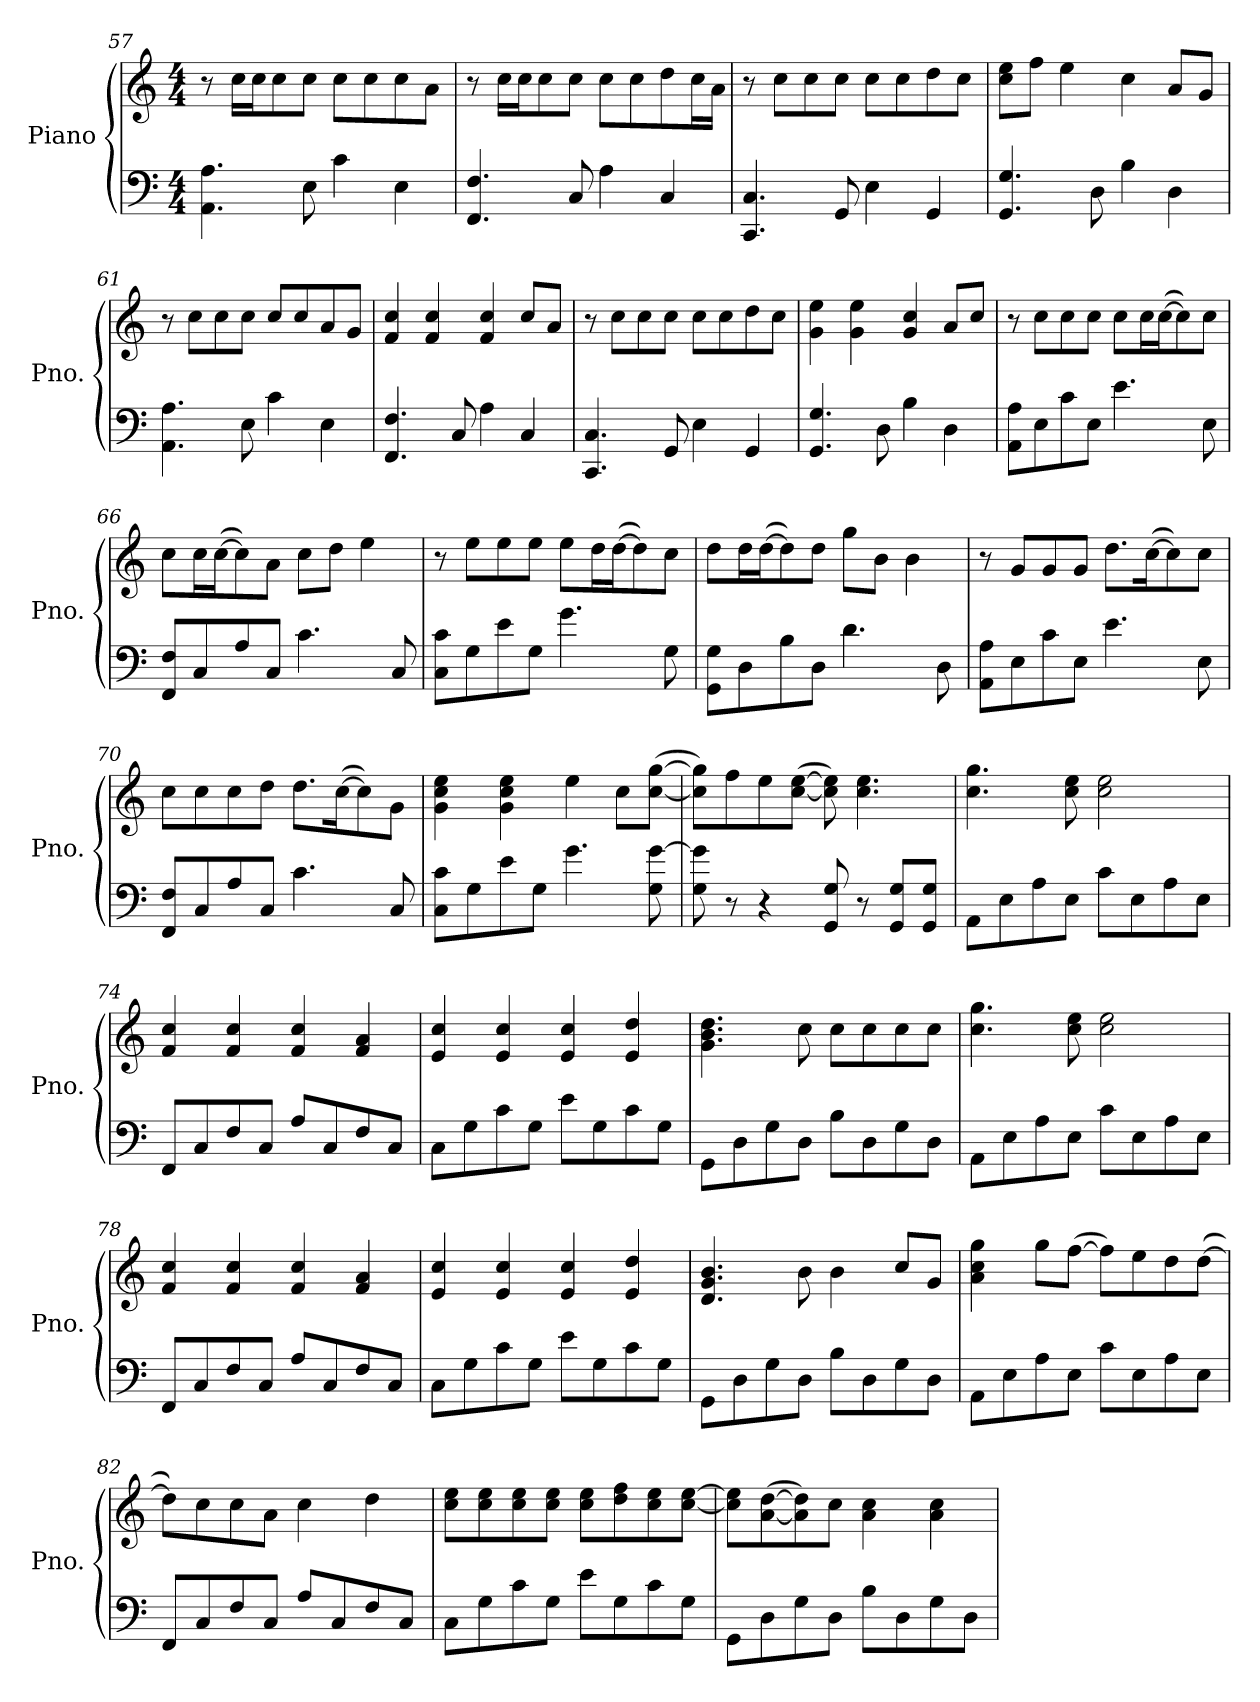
**kern	**kern
*part1	*part1
*staff2	*staff1
*I"Piano	*
*I'Pno.	*
*clefF4	*clefG2
*k[]	*k[]
*C:	*C:
*M4/4	*M4/4
=57	=57
4.AA\ 4.A\	8r
.	16cc\LL
.	16cc\J
.	8cc\
8E\	8cc\J
4c\	8cc\L
.	8cc\
4E\	8cc\
.	8a\J
=58	=58
4.FF/ 4.F/	8r
.	16cc\LL
.	16cc\J
.	8cc\
8C/	8cc\J
4A\	8cc\L
.	8cc\
4C/	8dd\
.	16cc\L
.	16a\JJ
!!LO:LB:g=z
=59	=59
4.CC/ 4.C/	8r
.	8cc\L
.	8cc\
8GG/	8cc\J
4E\	8cc\L
.	8cc\
4GG/	8dd\
.	8cc\J
=60	=60
4.GG/ 4.G/	8cc\ 8ee\L
.	8ff\J
.	4ee\
8D\	.
4B\	4cc\
4D\	8a/L
.	8g/J
=61	=61
4.AA\ 4.A\	8r
.	8cc\L
.	8cc\
8E\	8cc\J
4c\	8cc/L
.	8cc/
4E\	8a/
.	8g/J
=62	=62
4.FF/ 4.F/	4f/ 4cc/
.	4f/ 4cc/
8C/	.
4A\	4f/ 4cc/
4C/	8cc/L
.	8a/J
=63	=63
4.CC/ 4.C/	8r
.	8cc\L
.	8cc\
8GG/	8cc\J
4E\	8cc\L
.	8cc\
4GG/	8dd\
.	8cc\J
!!LO:LB:g=z
=64	=64
4.GG/ 4.G/	4g\ 4ee\
.	4g\ 4ee\
8D\	.
4B\	4g/ 4cc/
4D\	8a/L
.	8cc/J
=65	=65
8AA\ 8A\L	8r
8E\	8cc\L
8c\	8cc\
8E\J	8cc\J
4.e\	8cc\L
.	16cc\L
.	([16cc\J
.	8cc\])
8E\	8cc\J
=66	=66
8FF/ 8F/L	8cc\L
8C/	16cc\L
.	([16cc\J
8A/	8cc\])
8C/J	8a\J
4.c\	8cc\L
.	8dd\J
.	4ee\
8C/	.
=67	=67
8C\ 8c\L	8r
8G\	8ee\L
8e\	8ee\
8G\J	8ee\J
4.g\	8ee\L
.	16dd\L
.	([16dd\J
.	8dd\])
8G\	8cc\J
=68	=68
8GG\ 8G\L	8dd\L
8D\	16dd\L
.	([16dd\J
8B\	8dd\])
8D\J	8dd\J
4.d\	8gg\L
.	8b\J
.	4b\
8D\	.
!!LO:LB:g=z
=69	=69
8AA\ 8A\L	8r
8E\	8g/L
8c\	8g/
8E\J	8g/J
4.e\	8.dd\L
.	([16cc\K
.	8cc\])
8E\	8cc\J
=70	=70
8FF/ 8F/L	8cc\L
8C/	8cc\
8A/	8cc\
8C/J	8dd\J
4.c\	8.dd\L
.	([16cc\K
.	8cc\])
8C/	8g\J
=71	=71
8C\ 8c\L	4g\ 4cc\ 4ee\
8G\	.
8e\	4g\ 4cc\ 4ee\
8G\J	.
4.g\	4ee\
.	8cc\L
8G\ [8g\	([8cc\ [8gg\J
=72	=72
8G\ 8g\]	8cc\] 8gg\]L)
8r	8ff\
4r	8ee\
.	([8cc\ [8ee\J
8GG/ 8G/	8cc\] 8ee\])
8r	4.cc\ 4.ee\
8GG/ 8G/L	.
8GG/ 8G/J	.
!!LO:PB:g=z
=73	=73
8AA\L	4.cc\ 4.gg\
8E\	.
8A\	.
8E\J	8cc\ 8ee\
8c\L	2cc\ 2ee\
8E\	.
8A\	.
8E\J	.
=74	=74
8FF/L	4f/ 4cc/
8C/	.
8F/	4f/ 4cc/
8C/J	.
8A/L	4f/ 4cc/
8C/	.
8F/	4f/ 4a/
8C/J	.
=75	=75
8C\L	4e/ 4cc/
8G\	.
8c\	4e/ 4cc/
8G\J	.
8e\L	4e/ 4cc/
8G\	.
8c\	4e/ 4dd/
8G\J	.
=76	=76
8GG\L	4.g\ 4.b\ 4.dd\
8D\	.
8G\	.
8D\J	8cc\
8B\L	8cc\L
8D\	8cc\
8G\	8cc\
8D\J	8cc\J
=77	=77
8AA\L	4.cc\ 4.gg\
8E\	.
8A\	.
8E\J	8cc\ 8ee\
8c\L	2cc\ 2ee\
8E\	.
8A\	.
8E\J	.
!!LO:LB:g=z
=78	=78
8FF/L	4f/ 4cc/
8C/	.
8F/	4f/ 4cc/
8C/J	.
8A/L	4f/ 4cc/
8C/	.
8F/	4f/ 4a/
8C/J	.
=79	=79
8C\L	4e/ 4cc/
8G\	.
8c\	4e/ 4cc/
8G\J	.
8e\L	4e/ 4cc/
8G\	.
8c\	4e/ 4dd/
8G\J	.
=80	=80
8GG\L	4.d/ 4.g/ 4.b/
8D\	.
8G\	.
8D\J	8b\
8B\L	4b\
8D\	.
8G\	8cc/L
8D\J	8g/J
=81	=81
8AA\L	4a\ 4cc\ 4gg\
8E\	.
8A\	8gg\L
8E\J	([8ff\J
8c\L	8ff\L])
8E\	8ee\
8A\	8dd\
8E\J	([8dd\J
=82	=82
8FF/L	8dd\L])
8C/	8cc\
8F/	8cc\
8C/J	8a\J
8A/L	4cc\
8C/	.
8F/	4dd\
8C/J	.
!!LO:LB:g=z
=83	=83
8C\L	8cc\ 8ee\L
8G\	8cc\ 8ee\
8c\	8cc\ 8ee\
8G\J	8cc\ 8ee\J
8e\L	8cc\ 8ee\L
8G\	8dd\ 8ff\
8c\	8cc\ 8ee\
8G\J	[8cc\ [8ee\J
=84	=84
8GG\L	8cc\] 8ee\]L
8D\	([8a\ [8dd\
8G\	8a\] 8dd\])
8D\J	8cc\J
8B\L	4a\ 4cc\
8D\	.
8G\	4a\ 4cc\
8D\J	.
=	=
*-	*-
